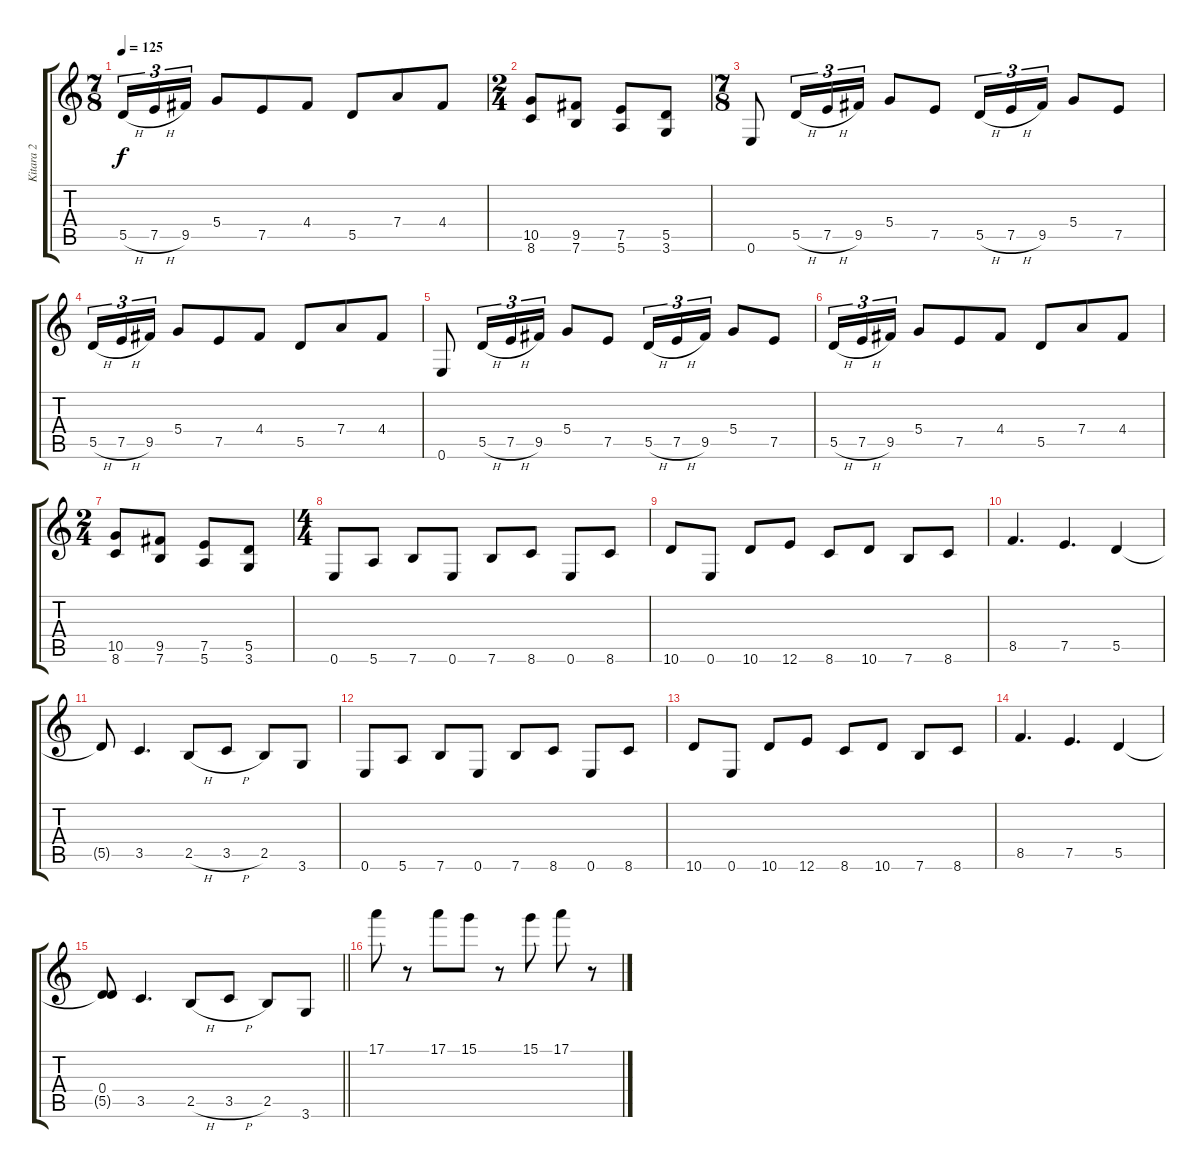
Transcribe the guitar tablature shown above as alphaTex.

\track ("Kitara 2" "Kitara 2") {instrument distortionguitar}
\staff {score tabs}
\tuning (E4 B3 G3 D3 A2 E2) {hide}
\ts (7 8)
\tempo 125
\clef g2
\ks c
5.5{h}.16{tu (3 2) dy f} 7.5{h}.16{tu (3 2)} 9.5.16{tu (3 2)} 5.4.8 7.5.8 4.4.8 5.5.8 7.4.8 4.4.8 |
\ts (2 4)
(10.5 8.6).8 (9.5 7.6).8 (7.5 5.6).8 (5.5 3.6).8 |
\ts (7 8)
0.6.8 5.5{h}.16{tu (3 2)} 7.5{h}.16{tu (3 2)} 9.5.16{tu (3 2)} 5.4.8 7.5.8 5.5{h}.16{tu (3 2)} 7.5{h}.16{tu (3 2)} 9.5.16{tu (3 2)} 5.4.8 7.5.8 |
5.5{h}.16{tu (3 2)} 7.5{h}.16{tu (3 2)} 9.5.16{tu (3 2)} 5.4.8 7.5.8 4.4.8 5.5.8 7.4.8 4.4.8 |
0.6.8 5.5{h}.16{tu (3 2)} 7.5{h}.16{tu (3 2)} 9.5.16{tu (3 2)} 5.4.8 7.5.8 5.5{h}.16{tu (3 2)} 7.5{h}.16{tu (3 2)} 9.5.16{tu (3 2)} 5.4.8 7.5.8 |
5.5{h}.16{tu (3 2)} 7.5{h}.16{tu (3 2)} 9.5.16{tu (3 2)} 5.4.8 7.5.8 4.4.8 5.5.8 7.4.8 4.4.8 |
\ts (2 4)
(10.5 8.6).8 (9.5 7.6).8 (7.5 5.6).8 (5.5 3.6).8 |
\ts (4 4)
0.6.8{volume 13 balance 8 instrument distortionguitar} 5.6.8 7.6.8 0.6.8 7.6.8 8.6.8 0.6.8 8.6.8 |
10.6.8 0.6.8 10.6.8 12.6.8 8.6.8 10.6.8 7.6.8 8.6.8 |
8.5.4{d} 7.5.4{d} 5.5.4 |
5.5{t}.8 3.5.4{d} 2.5{h}.8 3.5{h}.8 2.5.8 3.6.8 |
0.6.8 5.6.8 7.6.8 0.6.8 7.6.8 8.6.8 0.6.8 8.6.8 |
10.6.8 0.6.8 10.6.8 12.6.8 8.6.8 10.6.8 7.6.8 8.6.8 |
8.5.4{d} 7.5.4{d} 5.5.4 |
\barLineRight lightlight
(0.4 5.5{t}).8 3.5.4{d} 2.5{h}.8 3.5{h}.8 2.5.8 3.6.8 |
\section ("" "")
17.1.8{volume 10 balance 9 instrument lead6voice} r.8 17.1.8 15.1.8 r.8 15.1.8 17.1.8 r.8
